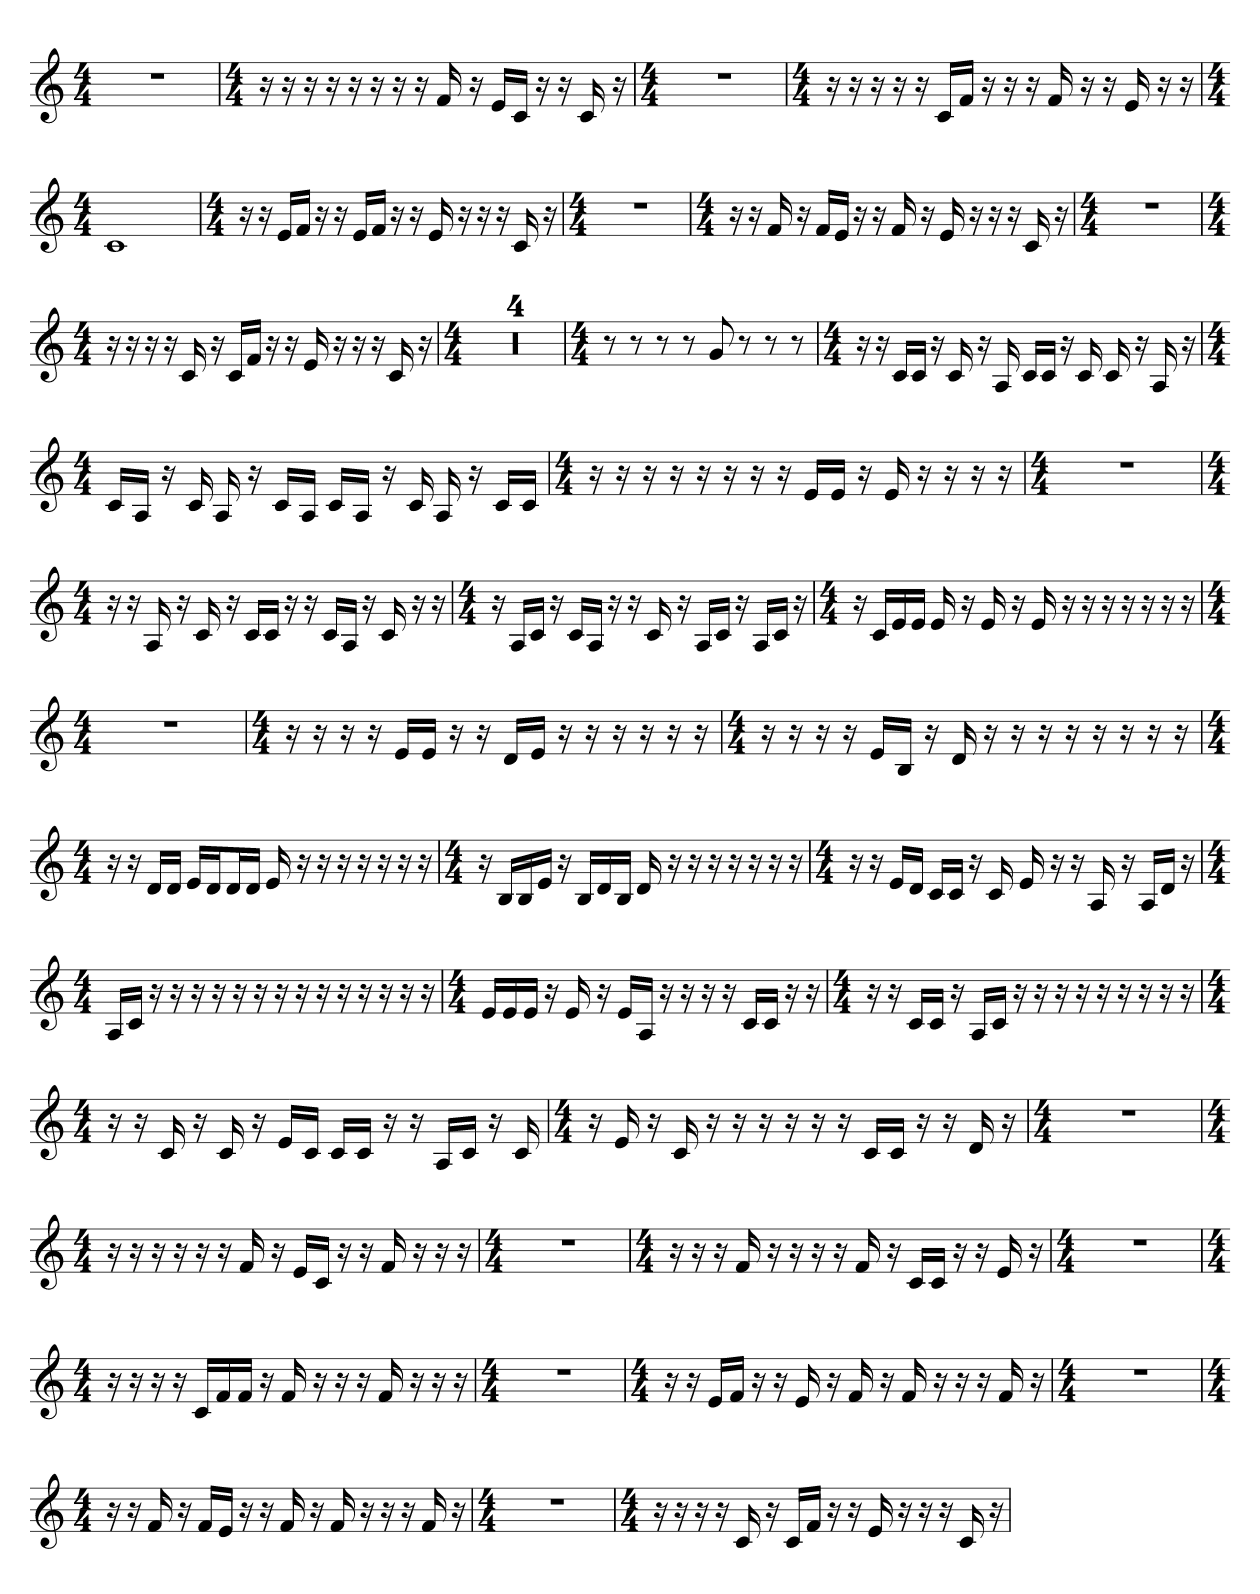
**kern
*part1
*staff1
*M4/4
=
1r
=
*M4/4
16r
16r
16r
16r
16r
16r
16r
16r
16f
16r
16eLL
16cJJ
16r
16r
16c
16r
=
*M4/4
1r
=
*M4/4
16r
16r
16r
16r
16r
16cLL
16fJJ
16r
16r
16r
16f
16r
16r
16e
16r
16r
=
*M4/4
1c
=
*M4/4
16r
16r
16eLL
16fJJ
16r
16r
16eLL
16fJJ
16r
16r
16e
16r
16r
16r
16c
16r
=
*M4/4
1r
=
*M4/4
16r
16r
16f
16r
16fLL
16eJJ
16r
16r
16f
16r
16e
16r
16r
16r
16c
16r
=
*M4/4
1r
=
*M4/4
16r
16r
16r
16r
16c
16r
16cLL
16fJJ
16r
16r
16e
16r
16r
16r
16c
16r
=
*M4/4
1r
=
*M4/4
1r
=
*M4/4
1r
=
*M4/4
1r
=
*M4/4
8r
8r
8r
8r
8g
8r
8r
8r
=
*M4/4
16r
16r
16cLL
16cJJ
16r
16c
16r
16A
16cLL
16cJJ
16r
16c
16c
16r
16A
16r
=
*M4/4
16cLL
16AJJ
16r
16c
16A
16r
16cLL
16AJJ
16cLL
16AJJ
16r
16c
16A
16r
16cLL
16cJJ
=
*M4/4
16r
16r
16r
16r
16r
16r
16r
16r
16eLL
16eJJ
16r
16e
16r
16r
16r
16r
=
*M4/4
1r
=
*M4/4
16r
16r
16A
16r
16c
16r
16cLL
16cJJ
16r
16r
16cLL
16AJJ
16r
16c
16r
16r
=
*M4/4
16r
16ALL
16cJJ
16r
16cLL
16AJJ
16r
16r
16c
16r
16ALL
16cJJ
16r
16ALL
16cJJ
16r
=
*M4/4
16r
16cLL
16e
16eJJ
16e
16r
16e
16r
16e
16r
16r
16r
16r
16r
16r
16r
=
*M4/4
1r
=
*M4/4
16r
16r
16r
16r
16eLL
16eJJ
16r
16r
16dLL
16eJJ
16r
16r
16r
16r
16r
16r
=
*M4/4
16r
16r
16r
16r
16eLL
16BJJ
16r
16d
16r
16r
16r
16r
16r
16r
16r
16r
=
*M4/4
16r
16r
16dLL
16dJJ
16eLL
16dJ
16dL
16dJJ
16e
16r
16r
16r
16r
16r
16r
16r
=
*M4/4
16r
16BLL
16B
16eJJ
16r
16BLL
16d
16BJJ
16d
16r
16r
16r
16r
16r
16r
16r
=
*M4/4
16r
16r
16eLL
16dJJ
16cLL
16cJJ
16r
16c
16e
16r
16r
16A
16r
16ALL
16dJJ
16r
=
*M4/4
16ALL
16cJJ
16r
16r
16r
16r
16r
16r
16r
16r
16r
16r
16r
16r
16r
16r
=
*M4/4
16eLL
16e
16eJJ
16r
16e
16r
16eLL
16AJJ
16r
16r
16r
16r
16cLL
16cJJ
16r
16r
=
*M4/4
16r
16r
16cLL
16cJJ
16r
16ALL
16cJJ
16r
16r
16r
16r
16r
16r
16r
16r
16r
=
*M4/4
16r
16r
16c
16r
16c
16r
16eLL
16cJJ
16cLL
16cJJ
16r
16r
16ALL
16cJJ
16r
16c
=
*M4/4
16r
16e
16r
16c
16r
16r
16r
16r
16r
16r
16cLL
16cJJ
16r
16r
16d
16r
=
*M4/4
1r
=
*M4/4
16r
16r
16r
16r
16r
16r
16f
16r
16eLL
16cJJ
16r
16r
16f
16r
16r
16r
=
*M4/4
1r
=
*M4/4
16r
16r
16r
16f
16r
16r
16r
16r
16f
16r
16cLL
16cJJ
16r
16r
16e
16r
=
*M4/4
1r
=
*M4/4
16r
16r
16r
16r
16cLL
16f
16fJJ
16r
16f
16r
16r
16r
16f
16r
16r
16r
=
*M4/4
1r
=
*M4/4
16r
16r
16eLL
16fJJ
16r
16r
16e
16r
16f
16r
16f
16r
16r
16r
16f
16r
=
*M4/4
1r
=
*M4/4
16r
16r
16f
16r
16fLL
16eJJ
16r
16r
16f
16r
16f
16r
16r
16r
16f
16r
=
*M4/4
1r
=
*M4/4
16r
16r
16r
16r
16c
16r
16cLL
16fJJ
16r
16r
16e
16r
16r
16r
16c
16r
=
*-
